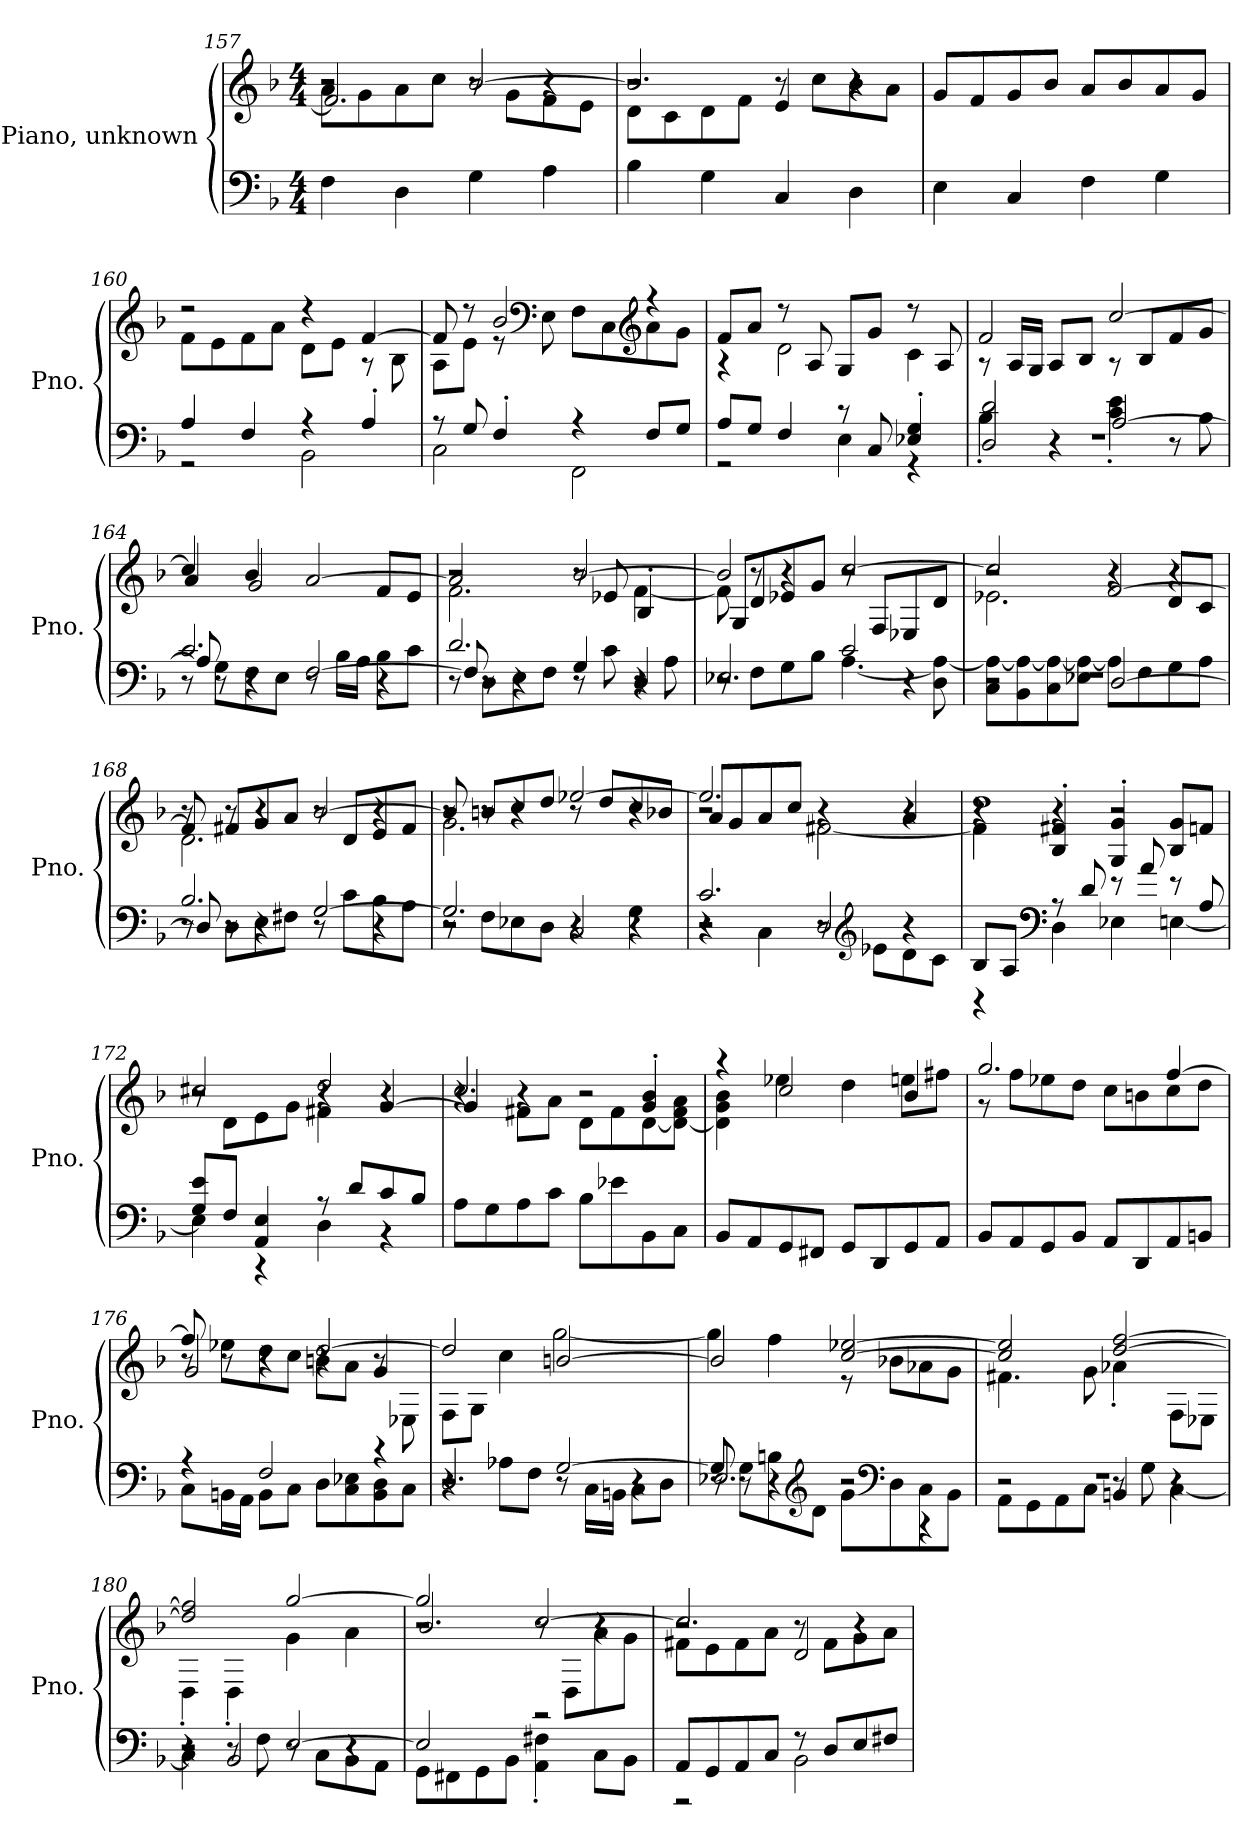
**kern	**kern
*part1	*part1
*staff2	*staff1
*I"Piano, unknown	*
*I'Pno.	*
*clefF4	*clefG2
*k[b-]	*k[b-]
*M4/4	*M4/4
=157	=157
*	*^
*	*	*^
4F\	2r	8a\L	2.f/]
.	.	8g\	.
4D\	.	8a\	.
.	.	8cc\J	.
4G\	[2b-/	8r	.
.	.	8g\L	.
4A\	.	8f\	4r
.	.	8e\J	.
=158	=158	=158	=158
4B-\	2.b-/]	8d\L	2r
.	.	8c\	.
4G\	.	8d\	.
.	.	8f\J	.
4C/	.	8r	4e/
.	.	8cc\L	.
4D\	4r	8b-\	4r
.	.	8a\J	.
*	*v	*v	*v
=159	=159
4E\	8g/L
.	8f/
4C/	8g/
.	8b-/J
4F\	8a/L
.	8b-/
4G\	8a/
.	8g/J
=160	=160
*^	*^
4A/	2r	2r	8f\L
.	.	.	8e\
4F/	.	.	8f\
.	.	.	8a\J
4r	2BB-\	4r	8d\L
.	.	.	8e\J
4A'/	.	[4f/	8r
.	.	.	8B-\
!!LO:LB:g=z	!!
=161	=161	=161	=161
8r	2C\	8f/]	8A\L
8G/	.	8r	8e\J
4F'/	.	2b-/	8r
*	*	*clefF4	*
.	.	.	8E\
4r	2FF\	.	8F\L
.	.	.	8C\
*	*	*clefG2	*
8F/L	.	4r	8a\
8G/J	.	.	8g\J
=162	=162	=162	=162
8A/L	2r	8f/L	4r
8G/J	.	8a/J	.
4F/	.	8r	2d\
.	.	8A/	.
8r	4E\	8G/L	.
8C/	.	8g/J	.
4E-X/' 4G/'	4r	8r	4c\
.	.	8A/	.
=163	=163	=163	=163
*	*^	*	*
1r	4B-'\	2D/ 2d/	2f/	8r
.	.	.	.	16A/LL
.	.	.	.	16G/JJ
.	4r	.	.	8A/L
.	.	.	.	8B-/J
.	4c\' 4e\'	[2A/	[2cc/	8r
.	.	.	.	8B-/L
.	8r	.	.	8f/
.	8B-\	.	.	8g/J
=164	=164	=164	=164	=164
2.c/	8r	8A/]	4cc/]	4a/
.	8G\L	8r	.	.
.	8F\	4r	4b-/	2g/
.	8E\J	.	.	.
.	8r	[2F/	[2a/	.
.	16B-\LL	.	.	.
.	16A\JJ	.	.	.
4r	8B-\L	.	.	8f/L
.	8c\J	.	.	8e/J
!!LO:PB:g=z
=165	=165	=165	=165	=165
*	*	*	*	*^
2.d/	8r	8F/]	2a/]	2.f\	2r
.	8D\L	8r	.	.	.
.	8E\	4r	.	.	.
.	8F\J	.	.	.	.
.	8r	4G/	[2b-/	.	8r
.	8c\	.	.	.	8e-X/
4r	8r	4D/	.	[4f\	4B-'/
.	8A\	.	.	.	.
=166	=166	=166	=166	=166	=166
2r	8r	2.E-X/	2b-/]	8f\]	8G/L
.	8F\L	.	.	8r	8d/
.	8G\	.	.	4r	8e-X/
.	8B-\J	.	.	.	8g/J
2c/	[4.A\	.	[2cc/	2r	8r
.	.	.	.	.	8F/L
.	.	4r	.	.	8E-X/
.	8D\ 8A\_	.	.	.	8d/J
=167	=167	=167	=167	=167	=167
1r	8C\ 8A\_L	2r	2cc/]	2.e-X\	2r
.	8BB-\ 8A\_	.	.	.	.
.	8C\ 8A\_	.	.	.	.
.	8E-X\ 8A\_J	.	.	.	.
.	8A\L]	[2D/	[2f/	.	4r
.	8F\	.	.	.	.
.	8G\	.	.	4r	8d/L
.	8A\J	.	.	.	8c/J
=168	=168	=168	=168	=168	=168
2.B-/	8r	8D/]	8f/]	2.d\	8r
.	8D\L	8r	8r	.	8f#X/L
.	8E\	4r	4r	.	8g/
.	8F#X\J	.	.	.	8a/J
.	8r	[2G/	[2b-/	.	8r
.	8c\L	.	.	.	8d/L
4r	8B-\	.	.	4r	8e/
.	8A\J	.	.	.	8f#/J
!!LO:LB:g=z	!!	!!
=169	=169	=169	=169	=169	=169
2r	8r	2.G/]	8b-/]	2.g\	8r
.	8F\L	.	8r	.	8bn/L
.	8E-X\	.	4r	.	8cc/
.	8D\J	.	.	.	8dd/J
2C/	4r	.	[2ee-X/	.	8r
.	.	.	.	.	8dd/L
.	4G\	4r	.	4r	8cc/
.	.	.	.	.	8b-X/J
=170	=170	=170	=170	=170	=170
2.c/	4r	2r	2.ee-/]	2r	8a/L
.	.	.	.	.	8g/
.	4C\	.	.	.	8a/
.	.	.	.	.	8cc/J
.	8r	2D/	.	[2f#X\	4r
*clefG2	*	*	*	*	*
.	8e-X\L	.	.	.	.
4r	8d\	.	4r	.	4a/
.	8c\J	.	.	.	.
*	*v	*v	*	*	*
=171	=171	=171	=171	=171
8B-/L	4r	1dd	4f#\]	4r
8A/J	.	.	.	.
*clefF4	*	*	*	*
8r	4D\	.	4r	4B-/' 4f#X/'
8d/	.	.	.	.
8r	4E-X\	.	2r	4G/' 4g/'
8a/	.	.	.	.
8r	[4En\	.	.	8B-/ 8g/L
8A/	.	.	.	8fn/J
!!LO:LB:g=z	!!	!!
=172	=172	=172	=172	=172
8G/ 8e/L	4E\]	2cc#X/	8r	2r
8F/J	.	.	8d\L	.
4AA/ 4E/	4r	.	8e\	.
.	.	.	8g\J	.
8r	4D\	2dd/	4f#X\	4r
8d/L	.	.	.	.
8c/	4r	.	4r	[4g/
8B-/J	.	.	.	.
*v	*v	*	*	*
=173	=173	=173	=173
8A\L	2.cc/	4r	4g/]
8G\	.	.	.
8A\	.	8f#X\L	4r
8c\J	.	8a\J	.
8B-\L	.	8d\L	2r
8e-X\	.	8f#\	.
8BB-\	4g/' 4b-/'	[8d\	.
8C\J	.	8d\_ 8f#\ 8a\J	.
*	*	*v	*v
=174	=174	=174
8BB-/L	4r	4d\] 4g\ 4b-\
8AA/	.	.
8GG/	2cc/	4ee-X\
8FF#X/J	.	.
8GG/L	.	4dd\
8DD/	.	.
8GG/	4b-/	8een\L
8AA/J	.	8ff#X\J
=175	=175	=175
8BB-/L	2.gg/	8r
8AA/	.	8ff\L
8GG/	.	8ee-X\
8BB-/J	.	8dd\J
8AA/L	.	8cc\L
8DD/	.	8bn\
8AA/	[4ff/	8cc\
8BBn/J	.	8dd\J
!!LO:LB:g=z
=176	=176	=176
*^	*	*^
4r	8C\L	8ff/]	8r	2g/
.	16BBn\L	8r	8ee-X\L	.
.	16AA\JJ	.	.	.
2F/	8BB\L	4r	8dd\	.
.	8C\J	.	8cc\J	.
.	8D\L	[2dd/	8bn\L	4r
.	8C\ 8E-X\	.	8a\J	.
4r	8BB\ 8D\	.	8r	4g/
.	8C\J	.	8E-X\	.
*	*	*	*v	*v
=177	=177	=177	=177
*	*^	*	*
2r	4r	2.D/	2dd/]	8F\L
.	.	.	.	8G\J
.	8A-X\L	.	.	4cc\
.	8F\J	.	.	.
[2G/	8r	.	[2bn/	[2gg\
.	16C\LL	.	.	.
.	16BBn\JJ	.	.	.
.	8C\L	4r	.	.
.	8D\J	.	.	.
=178	=178	=178	=178	=178
8G/]	8r	2.E-X/	2b/]	4gg\]
8r	8G\L	.	.	.
4r	8Bn\	.	.	4ff\
*clefG2	*	*	*	*
.	8d\J	.	.	.
2r	8g\L	.	[2cc/ [2ee-X/	8r
*clefF4	*	*	*	*
.	8D\	.	.	8b-X\L
.	8C\	4r	.	8a-X\
.	8BB-\J	.	.	8g\J
!!LO:LB:g=z	!!
=179	=179	=179	=179	=179
1r	8AA\L	2r	2cc/] 2ee-/]	4.f#X\
.	8GG\	.	.	.
.	8AA\	.	.	.
.	8C\J	.	.	8g\
.	8r	4BBn/	[2dd/ [2ff/	4a-X'\
.	8G\	.	.	.
.	[4C\	4r	.	8F\L
.	.	.	.	8E-X\J
=180	=180	=180	=180	=180
2r	4C\]	4r	2dd/] 2ff/]	4D'\
.	8r	2BB-/	.	4D'\
.	8F\	.	.	.
[2E/	8r	.	[2gg/	4g\
.	8C\L	.	.	.
.	8BB-\	4r	.	4a\
.	8AA\J	.	.	.
*	*v	*v	*	*
=181	=181	=181	=181
*	*	*	*^
2E/]	8GG\L	2gg/]	2r	2.b-/
.	8FF#X\	.	.	.
.	8GG\	.	.	.
.	8BB-\J	.	.	.
2r	4AA\' 4F#X\'	[2cc/	8r	.
.	.	.	8D\L	.
.	8C\L	.	8a\	4r
.	8BB-\J	.	8g\J	.
=182	=182	=182	=182	=182
8AA/L	2r	2.cc/]	8f#X\L	2r
8GG/	.	.	8e\	.
8AA/	.	.	8f#\	.
8C/J	.	.	8a\J	.
8r	2BB-\	.	8r	2d/
8D/L	.	.	8f#\L	.
8E/	.	4r	8g\	.
8F#X/J	.	.	8a\J	.
*v	*v	*	*	*
*	*v	*v	*v
=	=
*-	*-
